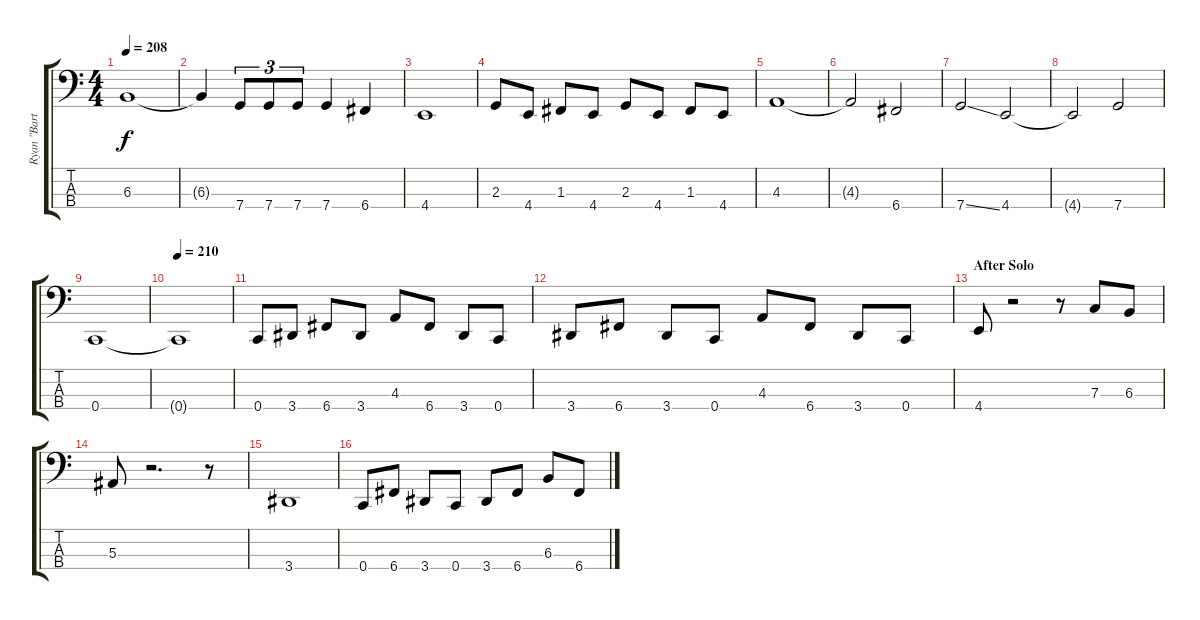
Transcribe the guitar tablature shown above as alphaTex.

\track ("Ryan \"Bart\" Williams [Bass (Since 2007)]" "Ryan \"Bart") {instrument electricbassfinger}
\staff {score tabs}
\tuning (Eb2 Bb1 F1 C1) {hide}
\ts (4 4)
\tempo 208
\clef f4
\ks c
6.3.1{dy f} |
6.3{t}.4 7.4.8{tu (3 2)} 7.4.8{tu (3 2)} 7.4.8{tu (3 2)} 7.4.4 6.4.4 |
4.4.1 |
2.3.8 4.4.8 1.3.8 4.4.8 2.3.8 4.4.8 1.3.8 4.4.8 |
4.3.1 |
4.3{t}.2 6.4.2 |
7.4{ss}.2 4.4.2 |
4.4{t}.2 7.4.2 |
0.4.1 |
\tempo 210
0.4{t}.1 |
0.4.8 3.4.8 6.4.8 3.4.8 4.3.8 6.4.8 3.4.8 0.4.8 |
3.4.8 6.4.8 3.4.8 0.4.8 4.3.8 6.4.8 3.4.8 0.4.8 |
\section ("" "After Solo")
4.4.8 r.2 r.8 7.3.8 6.3.8 |
5.3.8 r.2{d} r.8 |
3.4.1 |
0.4.8 6.4.8 3.4.8 0.4.8 3.4.8 6.4.8 6.3.8 6.4.8
